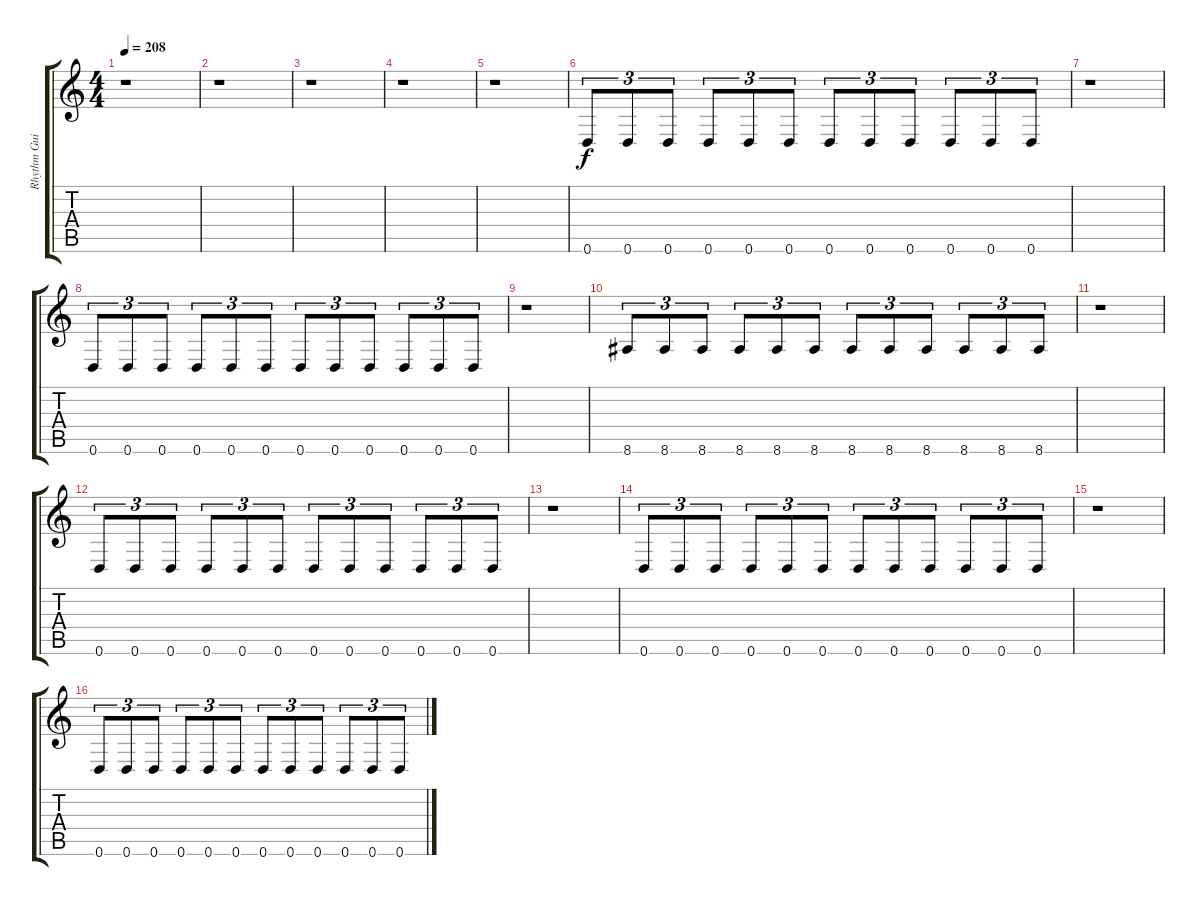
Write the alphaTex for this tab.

\track ("Rhythm Guitar" "Rhythm Gui") {instrument distortionguitar}
\staff {score tabs}
\tuning (E4 B3 G3 D3 A2 D2) {hide}
\ts (4 4)
\tempo 208
\clef g2
\ks c
r.1{dy f} |
r.1 |
r.1 |
r.1 |
r.1 |
0.6.8{tu (3 2)} 0.6.8{tu (3 2)} 0.6.8{tu (3 2)} 0.6.8{tu (3 2)} 0.6.8{tu (3 2)} 0.6.8{tu (3 2)} 0.6.8{tu (3 2)} 0.6.8{tu (3 2)} 0.6.8{tu (3 2)} 0.6.8{tu (3 2)} 0.6.8{tu (3 2)} 0.6.8{tu (3 2)} |
r.1 |
0.6.8{tu (3 2)} 0.6.8{tu (3 2)} 0.6.8{tu (3 2)} 0.6.8{tu (3 2)} 0.6.8{tu (3 2)} 0.6.8{tu (3 2)} 0.6.8{tu (3 2)} 0.6.8{tu (3 2)} 0.6.8{tu (3 2)} 0.6.8{tu (3 2)} 0.6.8{tu (3 2)} 0.6.8{tu (3 2)} |
r.1 |
8.6.8{tu (3 2)} 8.6.8{tu (3 2)} 8.6.8{tu (3 2)} 8.6.8{tu (3 2)} 8.6.8{tu (3 2)} 8.6.8{tu (3 2)} 8.6.8{tu (3 2)} 8.6.8{tu (3 2)} 8.6.8{tu (3 2)} 8.6.8{tu (3 2)} 8.6.8{tu (3 2)} 8.6.8{tu (3 2)} |
r.1 |
0.6.8{tu (3 2)} 0.6.8{tu (3 2)} 0.6.8{tu (3 2)} 0.6.8{tu (3 2)} 0.6.8{tu (3 2)} 0.6.8{tu (3 2)} 0.6.8{tu (3 2)} 0.6.8{tu (3 2)} 0.6.8{tu (3 2)} 0.6.8{tu (3 2)} 0.6.8{tu (3 2)} 0.6.8{tu (3 2)} |
r.1 |
0.6.8{tu (3 2)} 0.6.8{tu (3 2)} 0.6.8{tu (3 2)} 0.6.8{tu (3 2)} 0.6.8{tu (3 2)} 0.6.8{tu (3 2)} 0.6.8{tu (3 2)} 0.6.8{tu (3 2)} 0.6.8{tu (3 2)} 0.6.8{tu (3 2)} 0.6.8{tu (3 2)} 0.6.8{tu (3 2)} |
r.1 |
0.6.8{tu (3 2)} 0.6.8{tu (3 2)} 0.6.8{tu (3 2)} 0.6.8{tu (3 2)} 0.6.8{tu (3 2)} 0.6.8{tu (3 2)} 0.6.8{tu (3 2)} 0.6.8{tu (3 2)} 0.6.8{tu (3 2)} 0.6.8{tu (3 2)} 0.6.8{tu (3 2)} 0.6.8{tu (3 2)}
